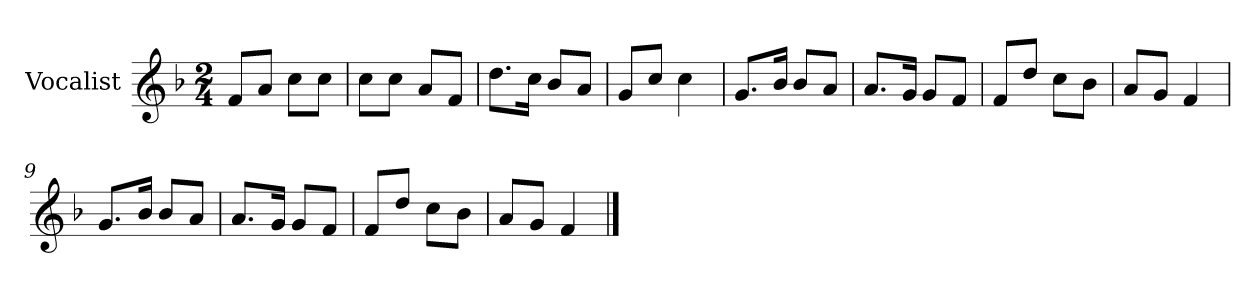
**kern
*part1
*staff1
*I"Vocalist
*k[b-]
*F:
*M2/4
=1
8fL
8aJ
8ccL
8ccJ
=2
8ccL
8ccJ
8aL
8fJ
=3
8.ddL
16ccJk
8b-L
8aJ
=4
8gL
8ccJ
4cc
=5
8.gL
16b-Jk
8b-L
8aJ
=6
8.aL
16gJk
8gL
8fJ
=7
8fL
8ddJ
8ccL
8b-J
=8
8aL
8gJ
4f
=9
8.gL
16b-Jk
8b-L
8aJ
=10
8.aL
16gJk
8gL
8fJ
=11
8fL
8ddJ
8ccL
8b-J
=12
8aL
8gJ
4f
==
*-
